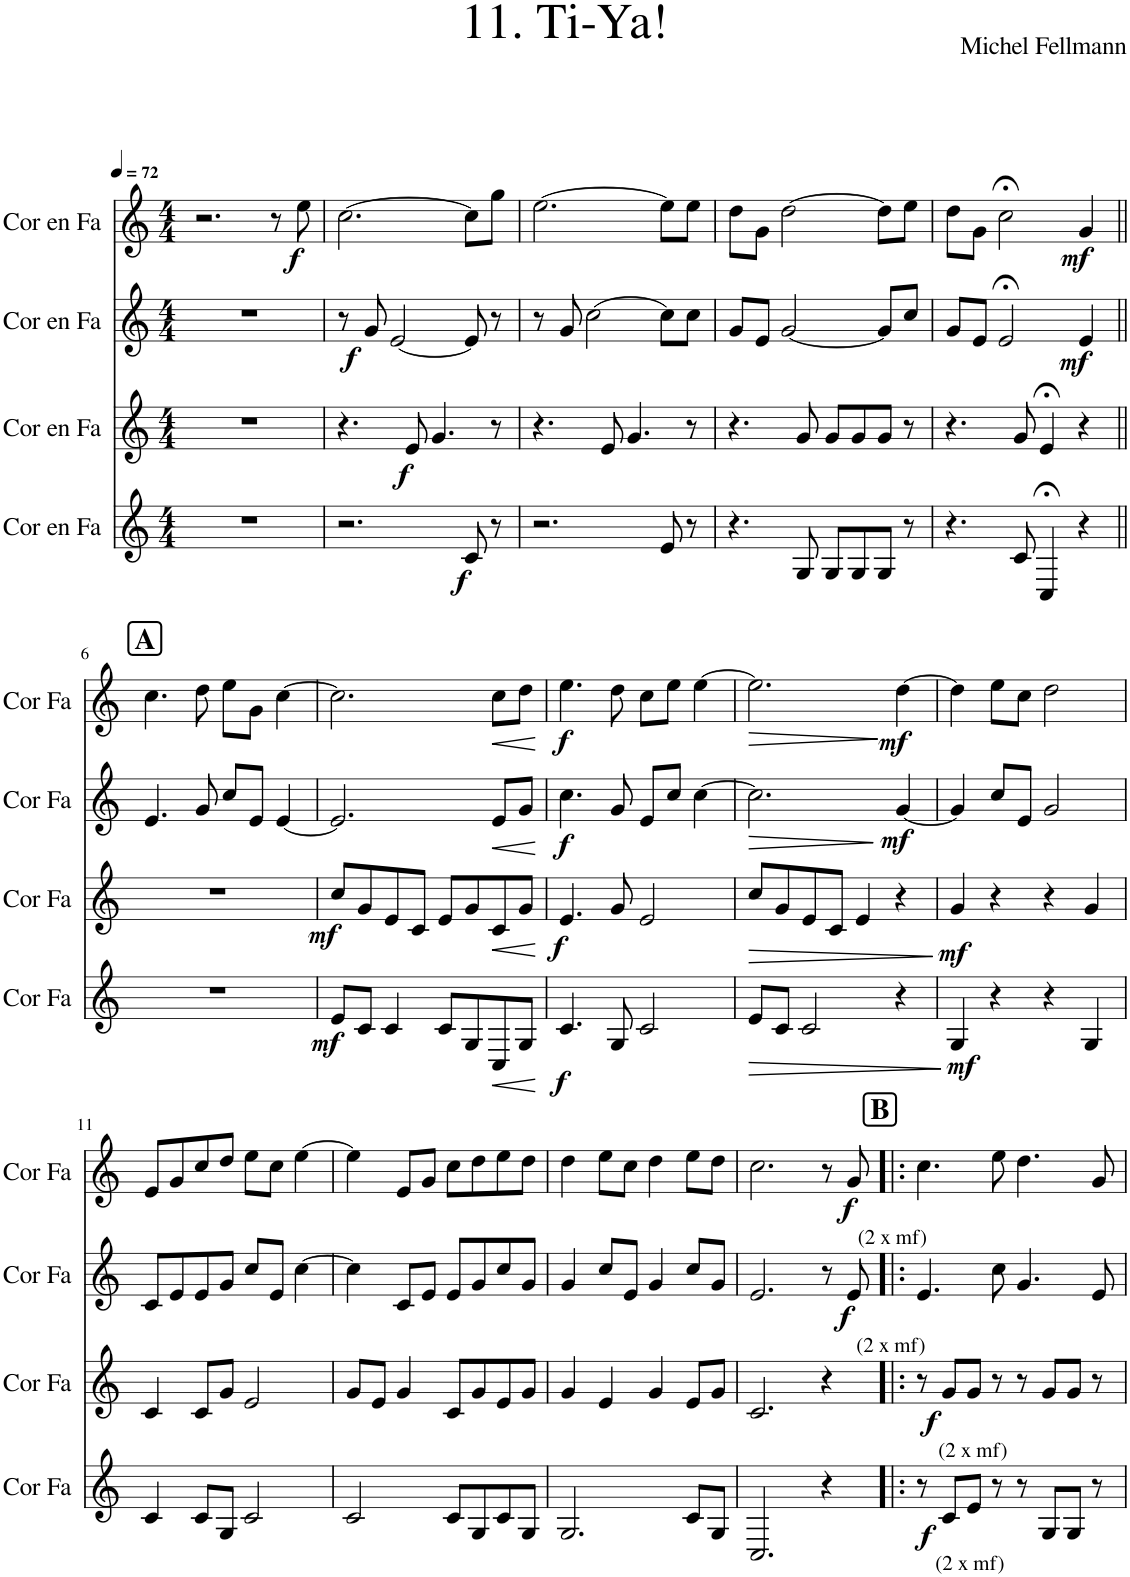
**kern	**dynam	**kern	**dynam	**kern	**dynam	**kern	**dynam
*part4	*part4	*part3	*part3	*part2	*part2	*part1	*part1
*staff4	*staff4	*staff3	*staff3	*staff2	*staff2	*staff1	*staff1
*I"Cor en Fa	*	*I"Cor en Fa	*	*I"Cor en Fa	*	*I"Cor en Fa	*
*I'Cor Fa	*	*I'Cor Fa	*	*I'Cor Fa	*	*I'Cor Fa	*
*clefG2	*	*clefG2	*	*clefG2	*	*clefG2	*
*Trd4c7	*	*Trd4c7	*	*Trd4c7	*	*Trd4c7	*
*k[]	*	*k[]	*	*k[]	*	*k[]	*
*M4/4	*	*M4/4	*	*M4/4	*	*M4/4	*
*MM72	*	*MM72	*	*MM72	*	*MM72	*
=1	=1	=1	=1	=1	=1	=1	=1
1r	.	1r	.	1r	.	2.r	.
.	.	.	.	.	.	8r	.
!	!	!	!	!	!	!	!LO:DY:b
.	.	.	.	.	.	8ee\	f
=2	=2	=2	=2	=2	=2	=2	=2
!	!	!	!	!	!LO:DY:b	!	!
2.r	.	4.r	.	8r	f	[2.cc\	.
.	.	.	.	8g/	.	.	.
.	.	.	.	[2e/	.	.	.
!	!	!	!LO:DY:b	!	!	!	!
.	.	8e/	f	.	.	.	.
.	.	4.g/	.	.	.	.	.
!	!LO:DY:b	!	!	!	!	!	!
8c/	f	.	.	8e/]	.	8cc\L]	.
8r	.	8r	.	8r	.	8gg\J	.
=3	=3	=3	=3	=3	=3	=3	=3
2.r	.	4.r	.	8r	.	[2.ee\	.
.	.	.	.	8g/	.	.	.
.	.	.	.	[2cc\	.	.	.
.	.	8e/	.	.	.	.	.
.	.	4.g/	.	.	.	.	.
8e/	.	.	.	8cc\L]	.	8ee\L]	.
8r	.	8r	.	8cc\J	.	8ee\J	.
=4	=4	=4	=4	=4	=4	=4	=4
4.r	.	4.r	.	8g/L	.	8dd\L	.
.	.	.	.	8e/J	.	8g\J	.
.	.	.	.	[2g/	.	[2dd\	.
8G/	.	8g/	.	.	.	.	.
8G/L	.	8g/L	.	.	.	.	.
8G/	.	8g/	.	.	.	.	.
8G/J	.	8g/J	.	8g/L]	.	8dd\L]	.
8r	.	8r	.	8cc/J	.	8ee\J	.
=5	=5	=5	=5	=5	=5	=5	=5
4.r	.	4.r	.	8g/L	.	8dd\L	.
.	.	.	.	8e/J	.	8g\J	.
.	.	.	.	2e;</	.	2cc;<\	.
8c/	.	8g/	.	.	.	.	.
4C;</	.	4e;</	.	.	.	.	.
!	!	!	!	!	!LO:DY:b	!	!LO:DY:b
4r	.	4r	.	4e/	mf	4g/	mf
!!LO:LB:g=z
!!LO:REH:place=s1:a:B:cj:fs=14:t=A
=6||	=6||	=6||	=6||	=6||	=6||	=6||	=6||
1r	.	1r	.	4.e/	.	4.cc\	.
.	.	.	.	8g/	.	8dd\	.
.	.	.	.	8cc/L	.	8ee\L	.
.	.	.	.	8e/J	.	8g\J	.
.	.	.	.	[4e/	.	[4cc\	.
=7	=7	=7	=7	=7	=7	=7	=7
!	!LO:DY:b	!	!LO:DY:b	!	!	!	!
8e/L	mf	8cc/L	mf	2.e/]	.	2.cc\]	.
8c/J	.	8g/	.	.	.	.	.
4c/	.	8e/	.	.	.	.	.
.	.	8c/J	.	.	.	.	.
8c/L	.	8e/L	.	.	.	.	.
8G/	.	8g/	.	.	.	.	.
!	!LO:HP:b	!	!LO:HP:b	!	!LO:HP:b	!	!LO:HP:b
8C/	<	8c/	<	8e/L	<	8cc\L	<
8G/J	.	8g/J	.	8g/J	.	8dd\J	.
.	[	.	[	.	[	.	[
=8	=8	=8	=8	=8	=8	=8	=8
!	!LO:DY:b	!	!LO:DY:b	!	!LO:DY:b	!	!LO:DY:b
4.c/	f	4.e/	f	4.cc\	f	4.ee\	f
8G/	.	8g/	.	8g/	.	8dd\	.
2c/	.	2e/	.	8e/L	.	8cc\L	.
.	.	.	.	8cc/J	.	8ee\J	.
.	.	.	.	[4cc\	.	[4ee\	.
=9	=9	=9	=9	=9	=9	=9	=9
!	!LO:HP:b	!	!LO:HP:b	!	!LO:HP:b	!	!LO:HP:b
8e/L	>	8cc/L	>	2.cc\]	>	2.ee\]	>
8c/J	.	8g/	.	.	.	.	.
2c/	.	8e/	.	.	.	.	.
.	.	8c/J	.	.	.	.	.
.	.	4e/	.	.	.	.	.
!	!	!	!	!	!LO:DY:b	!	!LO:DY:b
4r	.	4r	.	[4g/	mf	[4dd\	mf
.	]	.	]	.	]	.	]
=10	=10	=10	=10	=10	=10	=10	=10
!	!LO:DY:b	!	!LO:DY:b	!	!	!	!
4G/	mf	4g/	mf	4g/]	.	4dd\]	.
4r	.	4r	.	8cc/L	.	8ee\L	.
.	.	.	.	8e/J	.	8cc\J	.
4r	.	4r	.	2g/	.	2dd\	.
4G/	.	4g/	.	.	.	.	.
!!LO:LB:g=z
=11	=11	=11	=11	=11	=11	=11	=11
4c/	.	4c/	.	8c/L	.	8e/L	.
.	.	.	.	8e/	.	8g/	.
8c/L	.	8c/L	.	8e/	.	8cc/	.
8G/J	.	8g/J	.	8g/J	.	8dd/J	.
2c/	.	2e/	.	8cc/L	.	8ee\L	.
.	.	.	.	8e/J	.	8cc\J	.
.	.	.	.	[4cc\	.	[4ee\	.
=12	=12	=12	=12	=12	=12	=12	=12
2c/	.	8g/L	.	4cc\]	.	4ee\]	.
.	.	8e/J	.	.	.	.	.
.	.	4g/	.	8c/L	.	8e/L	.
.	.	.	.	8e/J	.	8g/J	.
8c/L	.	8c/L	.	8e/L	.	8cc\L	.
8G/	.	8g/	.	8g/	.	8dd\	.
8c/	.	8e/	.	8cc/	.	8ee\	.
8G/J	.	8g/J	.	8g/J	.	8dd\J	.
=13	=13	=13	=13	=13	=13	=13	=13
2.G/	.	4g/	.	4g/	.	4dd\	.
.	.	4e/	.	8cc/L	.	8ee\L	.
.	.	.	.	8e/J	.	8cc\J	.
.	.	4g/	.	4g/	.	4dd\	.
8c/L	.	8e/L	.	8cc/L	.	8ee\L	.
8G/J	.	8g/J	.	8g/J	.	8dd\J	.
=14	=14	=14	=14	=14	=14	=14	=14
2.C/	.	2.c/	.	2.e/	.	2.cc\	.
4r	.	4r	.	8r	.	8r	.
!	!	!	!	!	!	!LO:TX:b:t=(2 x mf)	!
!	!	!	!	!LO:TX:b:t=(2 x mf)	!	!	!
!	!	!	!	!	!LO:DY:b	!	!LO:DY:b
.	.	.	.	8e/	f	8g/	f
!!LO:REH:place=s1:a:B:cj:fs=14:t=B
=15!|:	=15!|:	=15!|:	=15!|:	=15!|:	=15!|:	=15!|:	=15!|:
!	!LO:DY:b	!	!LO:DY:b	!	!	!	!
8r	f	8r	f	4.e/	.	4.cc\	.
!	!	!LO:TX:b:t=(2 x mf)	!	!	!	!	!
!LO:TX:b:t=(2 x mf)	!	!	!	!	!	!	!
8c/L	.	8g/L	.	.	.	.	.
8e/J	.	8g/J	.	.	.	.	.
8r	.	8r	.	8cc\	.	8ee\	.
8r	.	8r	.	4.g/	.	4.dd\	.
8G/L	.	8g/L	.	.	.	.	.
8G/J	.	8g/J	.	.	.	.	.
8r	.	8r	.	8e/	.	8g/	.
=	=	=	=	=	=	=	=
*-	*-	*-	*-	*-	*-	*-	*-
